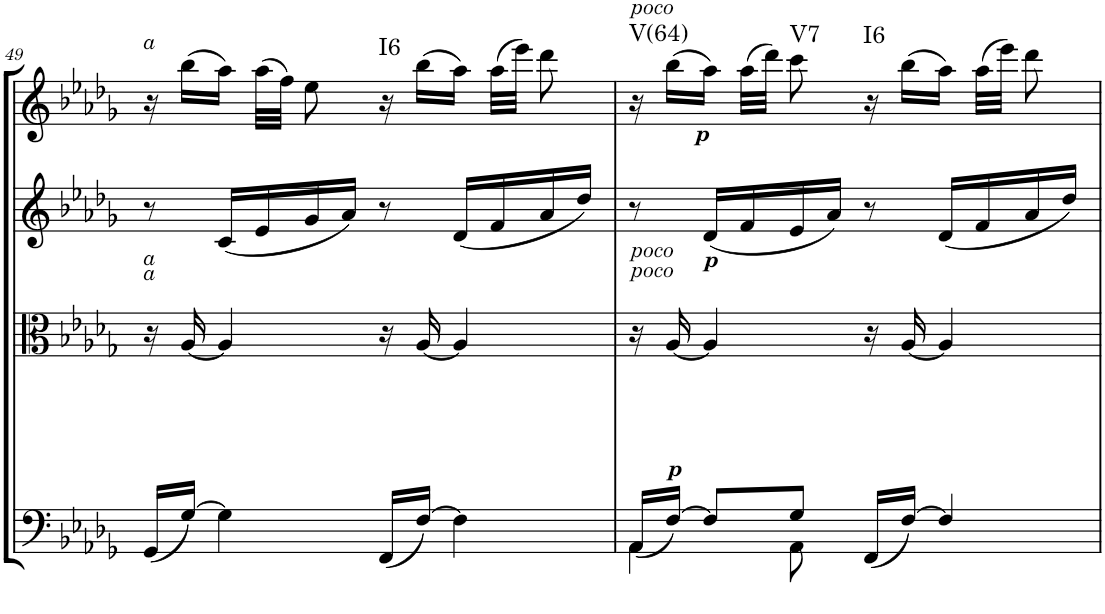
**kern	**kern	**kern	**kern	**harte
*part4	*part3	*part2	*part1	*part1
*staff4	*staff3	*staff2	*staff1	*
*I"Cello	*I"Viola	*I"2nd Violin	*I"1st Violin	*
*	*I'Vla	*I'Vln	*I'Vln	*
!!LO:PB:g=z
*clefC4	*clefC3	*clefG2	*clefG2	*
*k[b-e-a-d-g-]	*k[b-e-a-d-g-]	*k[b-e-a-d-g-]	*k[b-e-a-d-g-]	*
*D-:	*D-:	*D-:	*D-:	*
*M6/8	*M6/8	*M6/8	*M6/8	*
=49	=49	=49	=49	=49
!	!	!	!LO:TX:a:i:t=a	!
!	!LO:TX:a:i:t=a	!	!	!
!	!LO:TX:a:i:t=a	!	!	!
(16GG-/LL	16r	8r	16r	.
[16G-/JJ)	[16A-/	.	(16bb-\LL	.
4G-\]	4A-/]	(16c/LL	16aa-\JJ)	.
.	.	16e-/	(32aa-\LLL	.
.	.	.	32ff\JJJ)	.
.	.	16g-/	8ee-\	.
.	.	16a-/JJ)	.	.
!	!	!	!	!LO:H:kt=I6
(16FF/LL	16r	8r	16r	N
[16F/JJ)	[16A-/	.	(16bb-\LL	.
4F\]	4A-/]	(16d-/LL	16aa-\JJ)	.
.	.	16f/	(32aa-\LLL	.
.	.	.	32eee-\JJJ)	.
.	.	16a-/	8ddd-\	.
.	.	16dd-/JJ)	.	.
=50	=50	=50	=50	=50
*^	*	*	*	*
!	!	!	!	!LO:TX:a:i:t=poco	!
!	!	!LO:TX:a:i:t=poco	!	!	!
!	!	!LO:TX:a:i:t=poco	!	!	!LO:H:kt=V(64)
(<16AA-/LL	4AA-\	16r	8r	16r	N
!	!	!	!	!LO:TX:b:Bi:t=p	!
!	!	!LO:TX:b:Bi:t=p	!	!	!
[>16F/JJ)	.	[16A-/	.	(16bb-\LL	.
!	!	!	!LO:TX:b:Bi:t=p	!	!
8F/L]	.	4A-/]	(16d-/LL	16aa-\JJ)	.
.	.	.	16f/	(32aa-\LLL	.
.	.	.	.	32ddd-\JJJ)	.
!	!	!	!	!	!LO:H:kt=V7
8G-/J	8AA-\	.	16e-/	8ccc\	N
.	.	.	16a-/JJ)	.	.
!	!	!	!	!	!LO:H:kt=I6
(16FF/LL	4.ryy	16r	8r	16r	N
[>16F/JJ)	.	[16A-/	.	(16bb-\LL	.
4F/]	.	4A-/]	(16d-/LL	16aa-\JJ)	.
.	.	.	16f/	(32aa-\LLL	.
.	.	.	.	32eee-\JJJ)	.
.	.	.	16a-/	8ddd-\	.
.	.	.	16dd-/JJ)	.	.
*v	*v	*	*	*	*
=	=	=	=	=
*-	*-	*-	*-	*-
